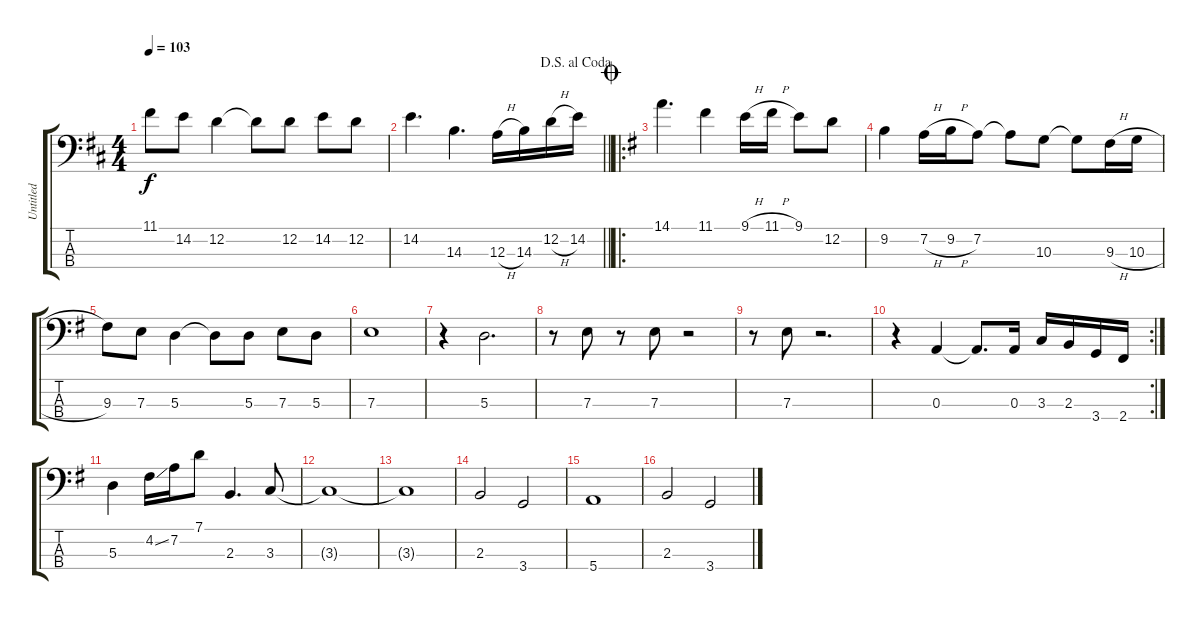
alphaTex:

\track ("Untitled" "Untitled") {instrument electricbassfinger}
\staff {score tabs}
\tuning (G2 D2 A1 E1) {hide}
\ts (4 4)
\tempo 103
\clef f4
\ks d
11.1.8{dy f} 14.2.8 12.2.4 12.2{t}.8 12.2.8 14.2.8 12.2.8 |
\jump dalsegnoalcoda
\barLineRight lightlight
14.2.4{d} 14.3.4{d} 12.3{h}.16 14.3.16 12.2{h}.16 14.2.16 |
\ro
\jump coda
\ks g
14.1.4{d} 11.1.4 9.1{h}.16 11.1{h}.16 9.1.8 12.2.8 |
9.2.4 7.2{h}.16 9.2{h}.16 7.2.8 7.2{t}.8 10.3.8 10.3{t}.8 9.3{h}.16 10.3{h}.16 |
9.3.8 7.3.8 5.3.4 5.3{t}.8 5.3.8 7.3.8 5.3.8 |
7.3.1 |
r.4 5.3.2{d} |
r.8 7.3.8 r.8 7.3.8 r.2 |
r.8 7.3.8 r.2{d} |
\rc 2
r.4 0.3.4 0.3{t}.8{d} 0.3.16 3.3.16 2.3.16 3.4.16 2.4.16 |
5.3.4 4.2{ss}.16 7.2.16 7.1.8 2.3.4{d} 3.3.8 |
3.3{t}.1 |
3.3{t}.1 |
2.3.2 3.4.2 |
5.4.1 |
2.3.2 3.4.2
